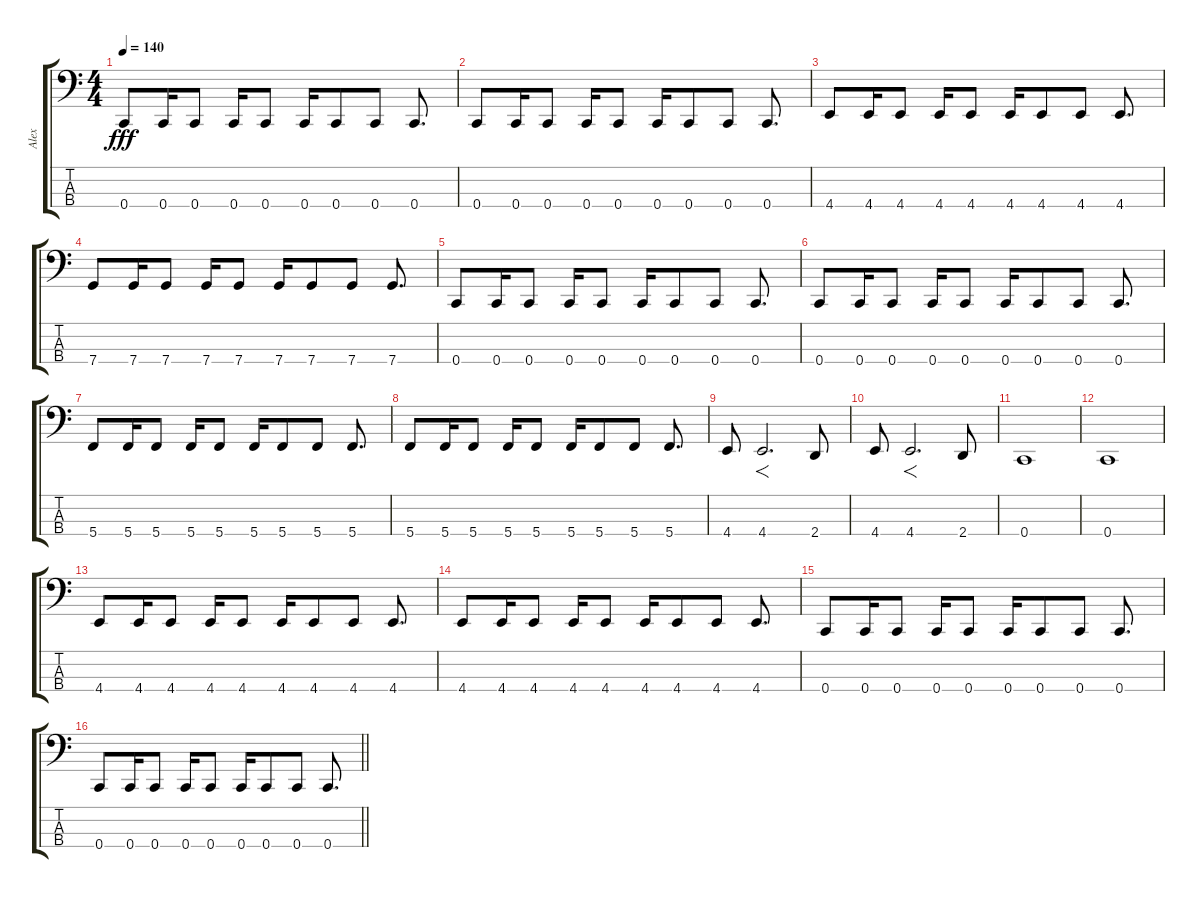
\track ("Alex" "Alex") {instrument electricbassfinger}
\staff {score tabs}
\tuning (F2 C2 G1 C1) {hide}
\ts (4 4)
\tempo 140
\clef f4
\ks c
0.4.8{dy fff} 0.4.16 0.4.8 0.4.16 0.4.8 0.4.16 0.4.8 0.4.8 0.4.8{d} |
0.4.8 0.4.16 0.4.8 0.4.16 0.4.8 0.4.16 0.4.8 0.4.8 0.4.8{d} |
4.4.8 4.4.16 4.4.8 4.4.16 4.4.8 4.4.16 4.4.8 4.4.8 4.4.8{d} |
7.4.8 7.4.16 7.4.8 7.4.16 7.4.8 7.4.16 7.4.8 7.4.8 7.4.8{d} |
0.4.8 0.4.16 0.4.8 0.4.16 0.4.8 0.4.16 0.4.8 0.4.8 0.4.8{d} |
0.4.8 0.4.16 0.4.8 0.4.16 0.4.8 0.4.16 0.4.8 0.4.8 0.4.8{d} |
5.4.8 5.4.16 5.4.8 5.4.16 5.4.8 5.4.16 5.4.8 5.4.8 5.4.8{d} |
5.4.8 5.4.16 5.4.8 5.4.16 5.4.8 5.4.16 5.4.8 5.4.8 5.4.8{d} |
4.4.8 4.4.2{f d} 2.4.8 |
4.4.8 4.4.2{f d} 2.4.8 |
0.4.1 |
0.4.1 |
4.4.8 4.4.16 4.4.8 4.4.16 4.4.8 4.4.16 4.4.8 4.4.8 4.4.8{d} |
4.4.8 4.4.16 4.4.8 4.4.16 4.4.8 4.4.16 4.4.8 4.4.8 4.4.8{d} |
0.4.8 0.4.16 0.4.8 0.4.16 0.4.8 0.4.16 0.4.8 0.4.8 0.4.8{d} |
\barLineRight lightlight
0.4.8 0.4.16 0.4.8 0.4.16 0.4.8 0.4.16 0.4.8 0.4.8 0.4.8{d}
